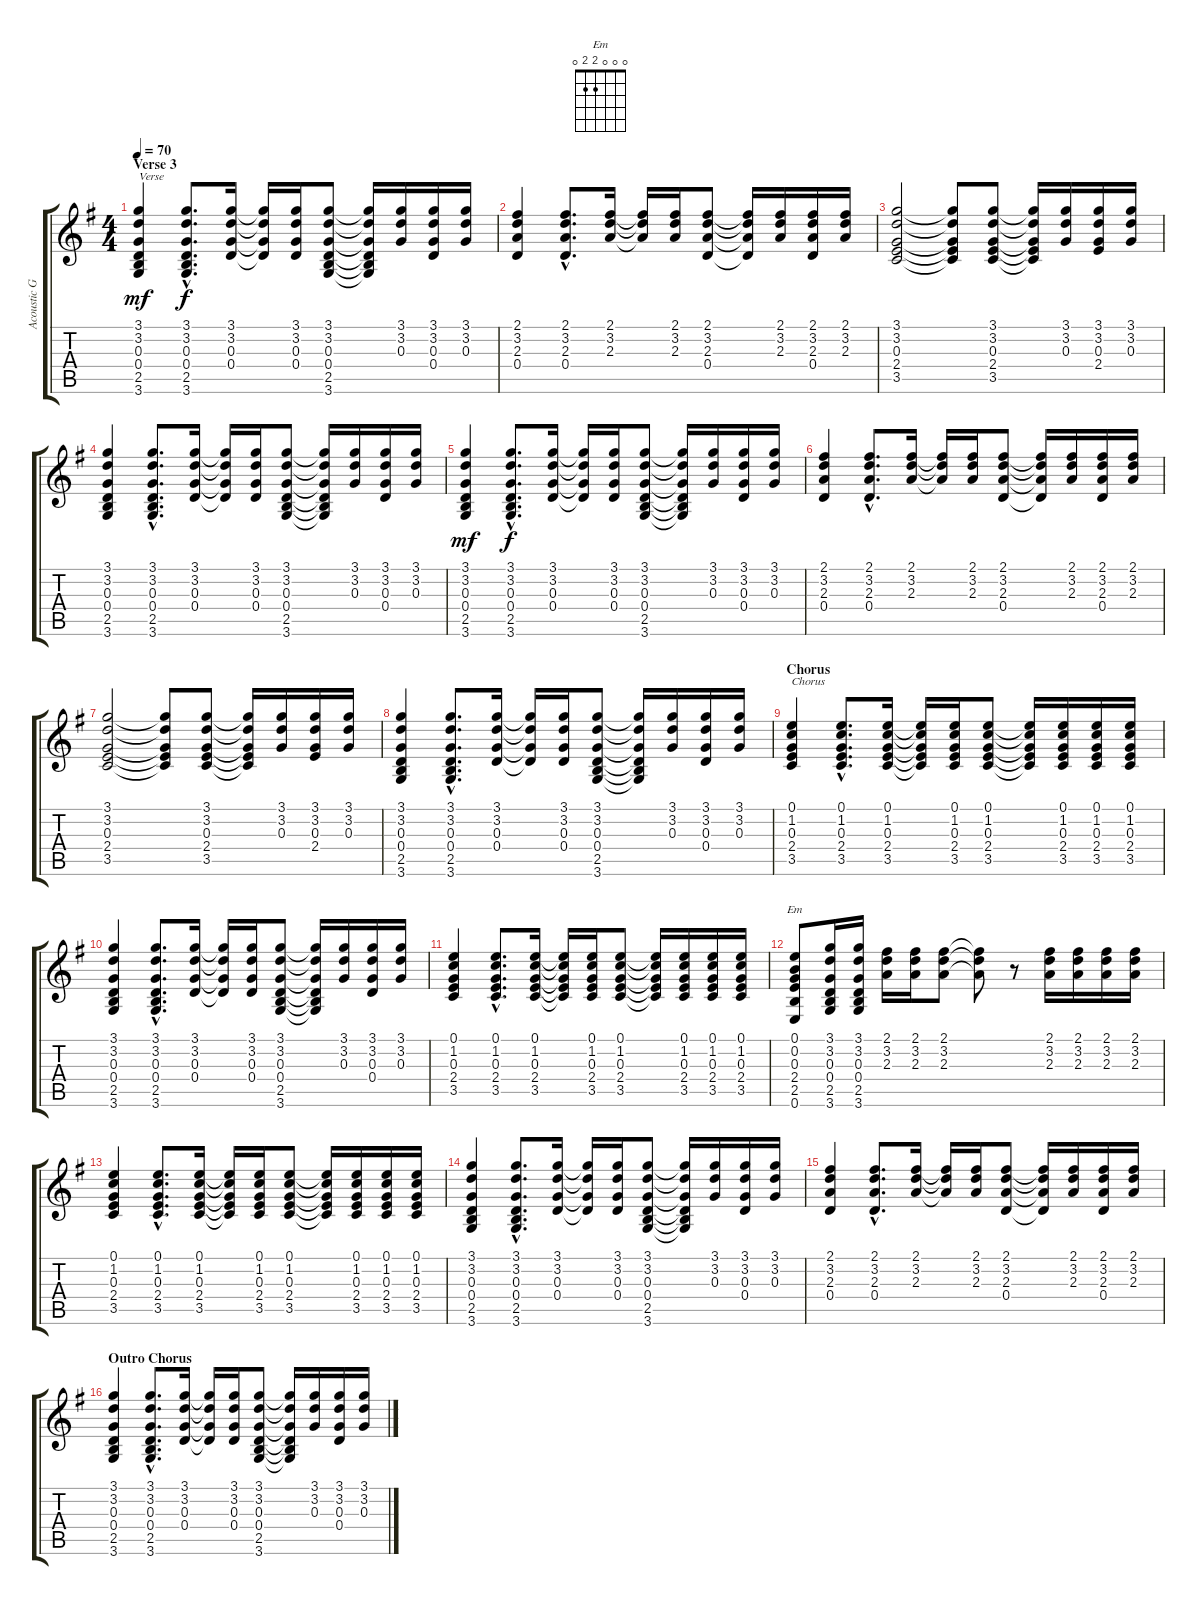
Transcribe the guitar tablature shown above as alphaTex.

\track ("Acoustic Guitar (Std Tuning)" "Acoustic G") {instrument acousticguitarsteel}
\staff {score tabs}
\tuning (E4 B3 G3 D3 A2 E2) {hide}
\chord ("Em" 0 0 0 2 2 0)
\ts (4 4)
\section ("" "Verse 3")
\tempo 70
\clef g2
\ks g
(3.1 3.2 0.3 0.4 2.5 3.6).4{txt "Verse" dy mf} (3.1{hac} 3.2{hac} 0.3{hac} 0.4{hac} 2.5{hac} 3.6{hac}).8{d dy f} (3.1 3.2 0.3 0.4).16 (3.1{t} 3.2{t} 0.3{t} 0.4{t}).16 (3.1 3.2 0.3 0.4).16 (3.1 3.2 0.3 0.4 2.5 3.6).8 (3.1{t} 3.2{t} 0.3{t} 0.4{t} 2.5{t} 3.6{t}).16 (3.1 3.2 0.3).16 (3.1 3.2 0.3 0.4).16 (3.1 3.2 0.3).16 |
(2.1 3.2 2.3 0.4).4 (2.1{hac} 3.2{hac} 2.3{hac} 0.4{hac}).8{d} (2.1 3.2 2.3).16 (2.1{t} 3.2{t} 2.3{t}).16 (2.1 3.2 2.3).16 (2.1 3.2 2.3 0.4).8 (2.1{t} 3.2{t} 2.3{t} 0.4{t}).16 (2.1 3.2 2.3).16 (2.1 3.2 2.3 0.4).16 (2.1 3.2 2.3).16 |
(3.1 3.2 0.3 2.4 3.5).2 (3.1{t} 3.2{t} 0.3{t} 2.4{t} 3.5{t}).8 (3.1 3.2 0.3 2.4 3.5).8 (3.1{t} 3.2{t} 0.3{t} 2.4{t} 3.5{t}).16 (3.1 3.2 0.3).16 (3.1 3.2 0.3 2.4).16 (3.1 3.2 0.3).16 |
(3.1 3.2 0.3 0.4 2.5 3.6).4 (3.1{hac} 3.2{hac} 0.3{hac} 0.4{hac} 2.5{hac} 3.6{hac}).8{d} (3.1 3.2 0.3 0.4).16 (3.1{t} 3.2{t} 0.3{t} 0.4{t}).16 (3.1 3.2 0.3 0.4).16 (3.1 3.2 0.3 0.4 2.5 3.6).8 (3.1{t} 3.2{t} 0.3{t} 0.4{t} 2.5{t} 3.6{t}).16 (3.1 3.2 0.3).16 (3.1 3.2 0.3 0.4).16 (3.1 3.2 0.3).16 |
(3.1 3.2 0.3 0.4 2.5 3.6).4{dy mf} (3.1{hac} 3.2{hac} 0.3{hac} 0.4{hac} 2.5{hac} 3.6{hac}).8{d dy f} (3.1 3.2 0.3 0.4).16 (3.1{t} 3.2{t} 0.3{t} 0.4{t}).16 (3.1 3.2 0.3 0.4).16 (3.1 3.2 0.3 0.4 2.5 3.6).8 (3.1{t} 3.2{t} 0.3{t} 0.4{t} 2.5{t} 3.6{t}).16 (3.1 3.2 0.3).16 (3.1 3.2 0.3 0.4).16 (3.1 3.2 0.3).16 |
(2.1 3.2 2.3 0.4).4 (2.1{hac} 3.2{hac} 2.3{hac} 0.4{hac}).8{d} (2.1 3.2 2.3).16 (2.1{t} 3.2{t} 2.3{t}).16 (2.1 3.2 2.3).16 (2.1 3.2 2.3 0.4).8 (2.1{t} 3.2{t} 2.3{t} 0.4{t}).16 (2.1 3.2 2.3).16 (2.1 3.2 2.3 0.4).16 (2.1 3.2 2.3).16 |
(3.1 3.2 0.3 2.4 3.5).2 (3.1{t} 3.2{t} 0.3{t} 2.4{t} 3.5{t}).8 (3.1 3.2 0.3 2.4 3.5).8 (3.1{t} 3.2{t} 0.3{t} 2.4{t} 3.5{t}).16 (3.1 3.2 0.3).16 (3.1 3.2 0.3 2.4).16 (3.1 3.2 0.3).16 |
(3.1 3.2 0.3 0.4 2.5 3.6).4 (3.1{hac} 3.2{hac} 0.3{hac} 0.4{hac} 2.5{hac} 3.6{hac}).8{d} (3.1 3.2 0.3 0.4).16 (3.1{t} 3.2{t} 0.3{t} 0.4{t}).16 (3.1 3.2 0.3 0.4).16 (3.1 3.2 0.3 0.4 2.5 3.6).8 (3.1{t} 3.2{t} 0.3{t} 0.4{t} 2.5{t} 3.6{t}).16 (3.1 3.2 0.3).16 (3.1 3.2 0.3 0.4).16 (3.1 3.2 0.3).16 |
\section ("" "Chorus")
(0.1 1.2 0.3 2.4 3.5).4{txt "Chorus"} (0.1{hac} 1.2{hac} 0.3{hac} 2.4{hac} 3.5{hac}).8{d} (0.1 1.2 0.3 2.4 3.5).16 (0.1{t} 1.2{t} 0.3{t} 2.4{t} 3.5{t}).16 (0.1 1.2 0.3 2.4 3.5).16 (0.1 1.2 0.3 2.4 3.5).8 (0.1{t} 1.2{t} 0.3{t} 2.4{t} 3.5{t}).16 (0.1 1.2 0.3 2.4 3.5).16 (0.1 1.2 0.3 2.4 3.5).16 (0.1 1.2 0.3 2.4 3.5).16 |
(3.1 3.2 0.3 0.4 2.5 3.6).4 (3.1{hac} 3.2{hac} 0.3{hac} 0.4{hac} 2.5{hac} 3.6{hac}).8{d} (3.1 3.2 0.3 0.4).16 (3.1{t} 3.2{t} 0.3{t} 0.4{t}).16 (3.1 3.2 0.3 0.4).16 (3.1 3.2 0.3 0.4 2.5 3.6).8 (3.1{t} 3.2{t} 0.3{t} 0.4{t} 2.5{t} 3.6{t}).16 (3.1 3.2 0.3).16 (3.1 3.2 0.3 0.4).16 (3.1 3.2 0.3).16 |
(0.1 1.2 0.3 2.4 3.5).4 (0.1{hac} 1.2{hac} 0.3{hac} 2.4{hac} 3.5{hac}).8{d} (0.1 1.2 0.3 2.4 3.5).16 (0.1{t} 1.2{t} 0.3{t} 2.4{t} 3.5{t}).16 (0.1 1.2 0.3 2.4 3.5).16 (0.1 1.2 0.3 2.4 3.5).8 (0.1{t} 1.2{t} 0.3{t} 2.4{t} 3.5{t}).16 (0.1 1.2 0.3 2.4 3.5).16 (0.1 1.2 0.3 2.4 3.5).16 (0.1 1.2 0.3 2.4 3.5).16 |
(0.1 0.2 0.3 2.4 2.5 0.6).8{ch "Em"} (3.1 3.2 0.3 0.4 2.5 3.6).16 (3.1 3.2 0.3 0.4 2.5 3.6).16 (2.1 3.2 2.3).16 (2.1 3.2 2.3).16 (2.1 3.2 2.3).8 (2.1{t} 3.2{t} 2.3{t}).8 r.8 (2.1 3.2 2.3).16 (2.1 3.2 2.3).16 (2.1 3.2 2.3).16 (2.1 3.2 2.3).16 |
(0.1 1.2 0.3 2.4 3.5).4 (0.1{hac} 1.2{hac} 0.3{hac} 2.4{hac} 3.5{hac}).8{d} (0.1 1.2 0.3 2.4 3.5).16 (0.1{t} 1.2{t} 0.3{t} 2.4{t} 3.5{t}).16 (0.1 1.2 0.3 2.4 3.5).16 (0.1 1.2 0.3 2.4 3.5).8 (0.1{t} 1.2{t} 0.3{t} 2.4{t} 3.5{t}).16 (0.1 1.2 0.3 2.4 3.5).16 (0.1 1.2 0.3 2.4 3.5).16 (0.1 1.2 0.3 2.4 3.5).16 |
(3.1 3.2 0.3 0.4 2.5 3.6).4 (3.1{hac} 3.2{hac} 0.3{hac} 0.4{hac} 2.5{hac} 3.6{hac}).8{d} (3.1 3.2 0.3 0.4).16 (3.1{t} 3.2{t} 0.3{t} 0.4{t}).16 (3.1 3.2 0.3 0.4).16 (3.1 3.2 0.3 0.4 2.5 3.6).8 (3.1{t} 3.2{t} 0.3{t} 0.4{t} 2.5{t} 3.6{t}).16 (3.1 3.2 0.3).16 (3.1 3.2 0.3 0.4).16 (3.1 3.2 0.3).16 |
(2.1 3.2 2.3 0.4).4 (2.1{hac} 3.2{hac} 2.3{hac} 0.4{hac}).8{d} (2.1 3.2 2.3).16 (2.1{t} 3.2{t} 2.3{t}).16 (2.1 3.2 2.3).16 (2.1 3.2 2.3 0.4).8 (2.1{t} 3.2{t} 2.3{t} 0.4{t}).16 (2.1 3.2 2.3).16 (2.1 3.2 2.3 0.4).16 (2.1 3.2 2.3).16 |
\section ("" "Outro Chorus")
(3.1 3.2 0.3 0.4 2.5 3.6).4 (3.1{hac} 3.2{hac} 0.3{hac} 0.4{hac} 2.5{hac} 3.6{hac}).8{d} (3.1 3.2 0.3 0.4).16 (3.1{t} 3.2{t} 0.3{t} 0.4{t}).16 (3.1 3.2 0.3 0.4).16 (3.1 3.2 0.3 0.4 2.5 3.6).8 (3.1{t} 3.2{t} 0.3{t} 0.4{t} 2.5{t} 3.6{t}).16 (3.1 3.2 0.3).16 (3.1 3.2 0.3 0.4).16 (3.1 3.2 0.3).16
